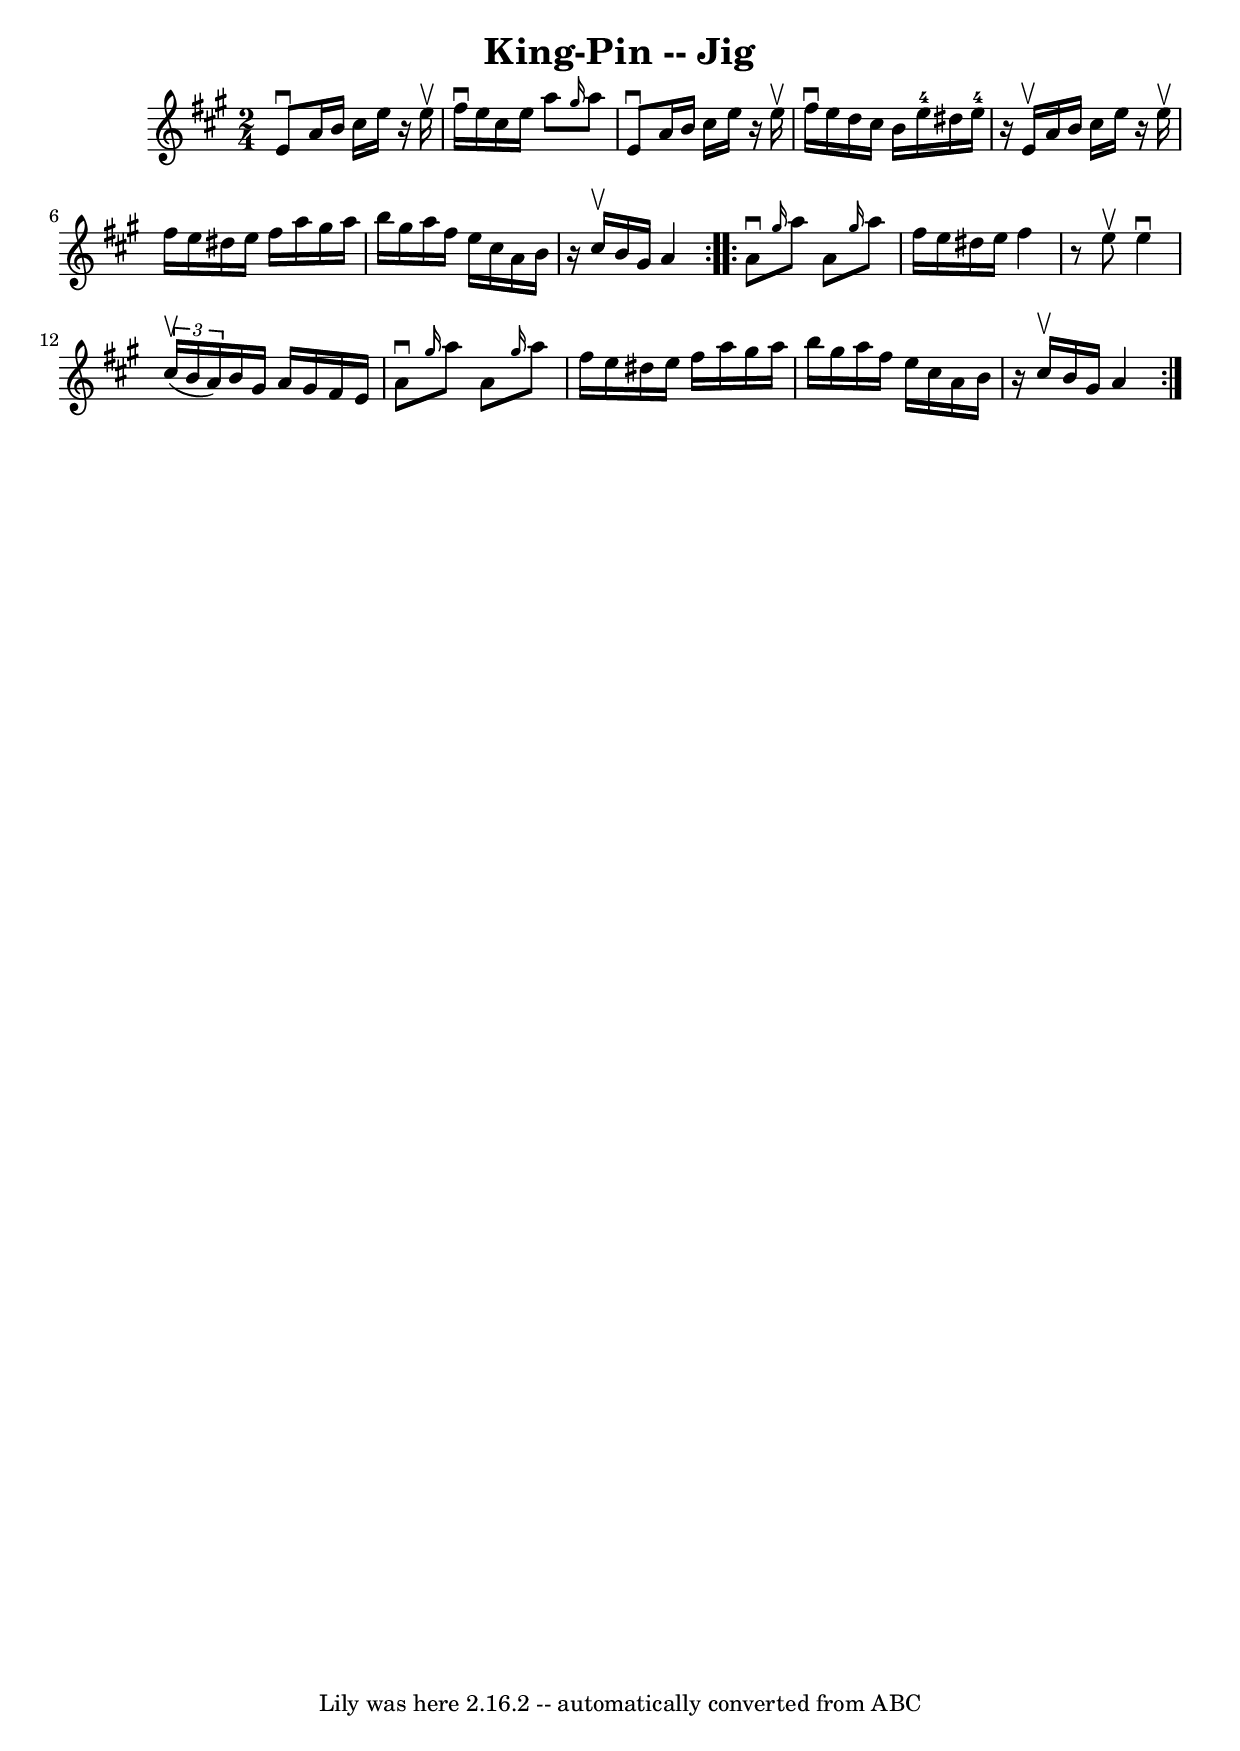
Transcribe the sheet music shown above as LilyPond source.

\version "2.7.40"
\include "Mammoth.ily"
\header {
	%% book = "Ryan's Mammoth Collection"
	crossRefNumber = "1"
	footnotes = "\\\\117 659"
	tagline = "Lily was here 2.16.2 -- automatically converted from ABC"
	title = "King-Pin -- Jig"
}
voicedefault =  {
\set Score.defaultBarType = "empty"

\repeat volta 2 {
\time 2/4 \key a \major e'8^\downbow a'16 b'16 cis''16 e''16    
r16 e''16^\upbow   |
 fis''16^\downbow e''16 cis''16 e''16    
a''8  \grace { gis''16  } a''8    |
 e'8^\downbow a'16 b'16  
 cis''16 e''16    r16 e''16^\upbow   |
 fis''16^\downbow e''16  
 d''16 cis''16 b'16 e''16-4 dis''16 e''16-4   |
     
r16 e'16^\upbow a'16 b'16 cis''16 e''16    r16 e''16^\upbow   
|
 fis''16 e''16 dis''16 e''16 fis''16 a''16 gis''16  
 a''16    |
 b''16 gis''16 a''16 fis''16 e''16 cis''16  
 a'16 b'16    |
   r16 cis''16^\upbow b'16 gis'16 a'4  }     
\repeat volta 2 { a'8^\downbow \grace { gis''16  } a''8 a'8  
\grace { gis''16  } a''8    |
 fis''16 e''16 dis''16    
e''16 fis''4    |
   r8 e''8^\upbow e''4^\downbow   |
   
\times 2/3 { cis''16^\upbow(b'16 a'16) } b'16 gis'16 a'16   
 gis'16 fis'16 e'16    |
 a'8^\downbow \grace { gis''16  }  
 a''8 a'8  \grace { gis''16  } a''8    |
 fis''16 e''16    
dis''16 e''16 fis''16 a''16 gis''16 a''16    |
 b''16    
gis''16 a''16 fis''16 e''16 cis''16 a'16 b'16    |
   
r16 cis''16^\upbow b'16 gis'16 a'4    }   
}

\score{
    <<

	\context Staff="default"
	{
	    \voicedefault 
	}

    >>
	\layout {
	}
	\midi {}
}
